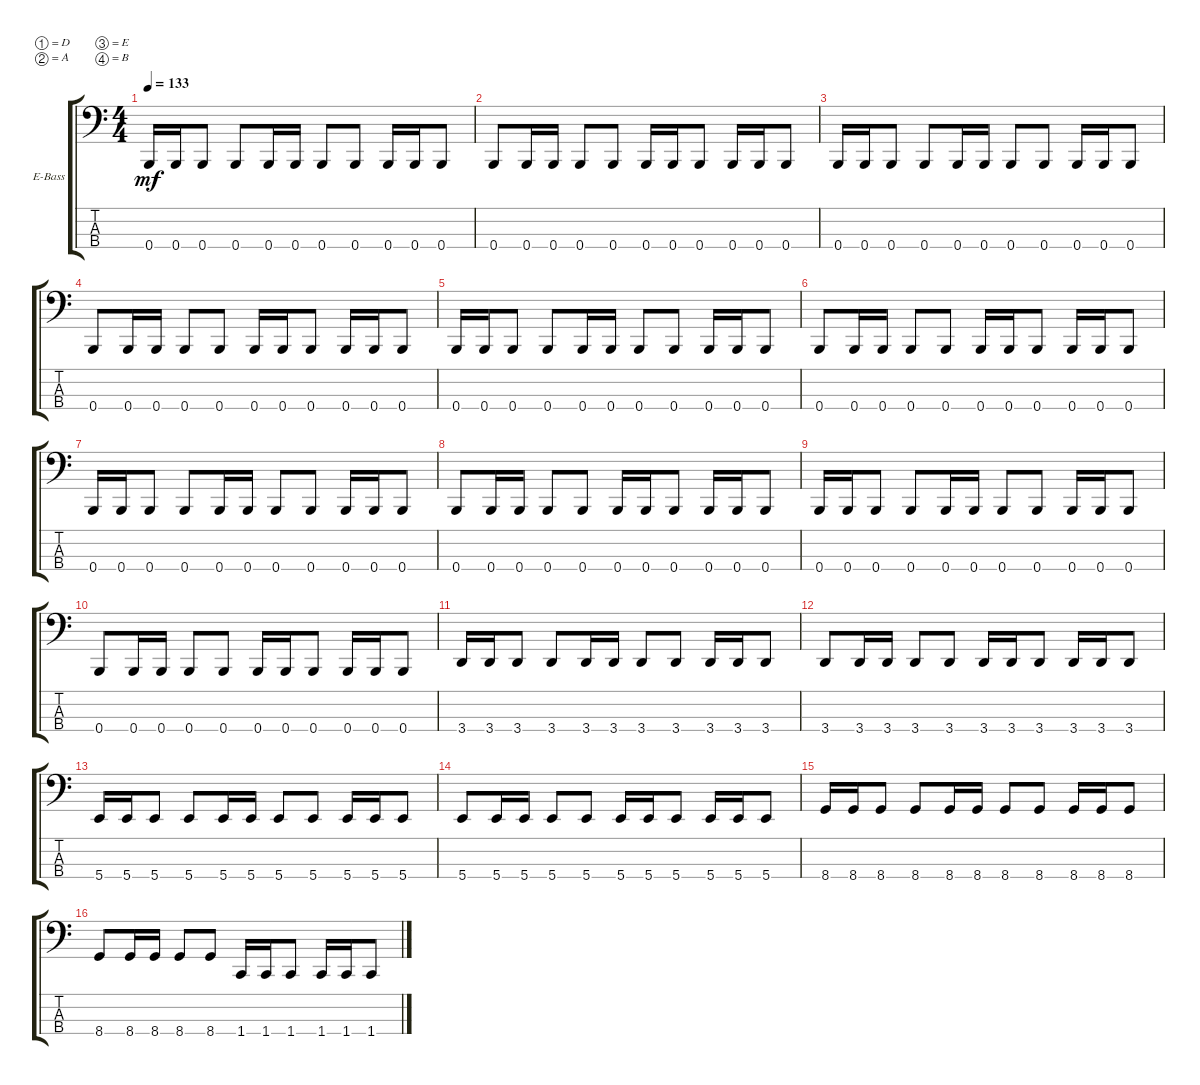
\bracketExtendMode groupsimilarinstruments
\firstSystemTrackNameOrientation horizontal
\otherSystemsTrackNameOrientation horizontal
\track ("Gustaf Jorde" "E-Bass") {instrument electricbassfinger}
\staff {score tabs}
\tuning (D2 A1 E1 B0)
\ts (4 4)
\tempo 133
\clef f4
\ks c
0.4.16{dy mf} 0.4.16 0.4.8 0.4.8 0.4.16 0.4.16 0.4.8 0.4.8 0.4.16 0.4.16 0.4.8 |
0.4.8 0.4.16 0.4.16 0.4.8 0.4.8 0.4.16 0.4.16 0.4.8 0.4.16 0.4.16 0.4.8 |
0.4.16 0.4.16 0.4.8 0.4.8 0.4.16 0.4.16 0.4.8 0.4.8 0.4.16 0.4.16 0.4.8 |
0.4.8 0.4.16 0.4.16 0.4.8 0.4.8 0.4.16 0.4.16 0.4.8 0.4.16 0.4.16 0.4.8 |
0.4.16 0.4.16 0.4.8 0.4.8 0.4.16 0.4.16 0.4.8 0.4.8 0.4.16 0.4.16 0.4.8 |
0.4.8 0.4.16 0.4.16 0.4.8 0.4.8 0.4.16 0.4.16 0.4.8 0.4.16 0.4.16 0.4.8 |
0.4.16 0.4.16 0.4.8 0.4.8 0.4.16 0.4.16 0.4.8 0.4.8 0.4.16 0.4.16 0.4.8 |
0.4.8 0.4.16 0.4.16 0.4.8 0.4.8 0.4.16 0.4.16 0.4.8 0.4.16 0.4.16 0.4.8 |
0.4.16 0.4.16 0.4.8 0.4.8 0.4.16 0.4.16 0.4.8 0.4.8 0.4.16 0.4.16 0.4.8 |
0.4.8 0.4.16 0.4.16 0.4.8 0.4.8 0.4.16 0.4.16 0.4.8 0.4.16 0.4.16 0.4.8 |
3.4.16 3.4.16 3.4.8 3.4.8 3.4.16 3.4.16 3.4.8 3.4.8 3.4.16 3.4.16 3.4.8 |
3.4.8 3.4.16 3.4.16 3.4.8 3.4.8 3.4.16 3.4.16 3.4.8 3.4.16 3.4.16 3.4.8 |
5.4.16 5.4.16 5.4.8 5.4.8 5.4.16 5.4.16 5.4.8 5.4.8 5.4.16 5.4.16 5.4.8 |
5.4.8 5.4.16 5.4.16 5.4.8 5.4.8 5.4.16 5.4.16 5.4.8 5.4.16 5.4.16 5.4.8 |
8.4.16 8.4.16 8.4.8 8.4.8 8.4.16 8.4.16 8.4.8 8.4.8 8.4.16 8.4.16 8.4.8 |
8.4.8 8.4.16 8.4.16 8.4.8 8.4.8 1.4.16 1.4.16 1.4.8 1.4.16 1.4.16 1.4.8
